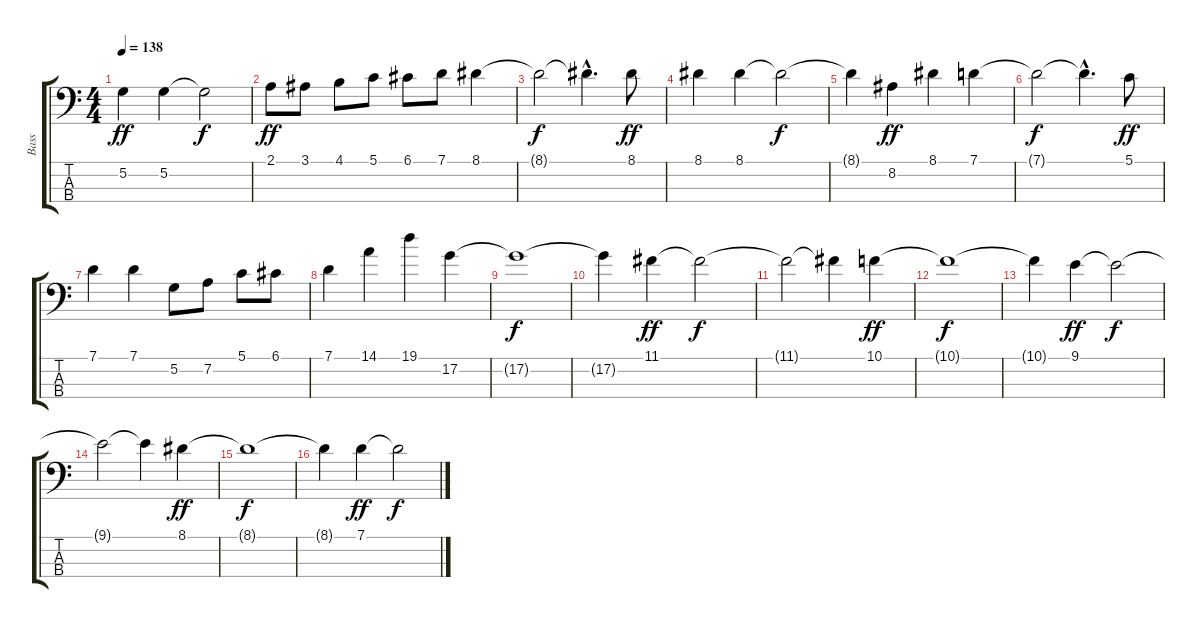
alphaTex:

\track ("Bass" "Bass") {instrument electricbasspick}
\staff {score tabs}
\tuning (G2 D2 A1 E1) {hide}
\ts (4 4)
\tempo 138
\clef f4
\ks c
5.2.4{dy ff} 5.2.4 5.2{t}.2{dy f} |
2.1.8{dy ff} 3.1.8 4.1.8 5.1.8 6.1.8 7.1.8 8.1.4 |
8.1{t}.2{dy f} 8.1{hac t}.4{d} 8.1.8{dy ff} |
8.1.4 8.1.4 8.1{t}.2{dy f} |
8.1{t}.4 8.2.4{dy ff} 8.1.4 7.1.4 |
7.1{t}.2{dy f} 7.1{hac t}.4{d} 5.1.8{dy ff} |
7.1.4 7.1.4 5.2.8 7.2.8 5.1.8 6.1.8 |
7.1.4 14.1.4 19.1.4 17.2.4 |
17.2{t}.1{dy f} |
17.2{t}.4 11.1.4{dy ff} 11.1{t}.2{dy f} |
11.1{t}.2 11.1{t}.4 10.1.4{dy ff} |
10.1{t}.1{dy f} |
10.1{t}.4 9.1.4{dy ff} 9.1{t}.2{dy f} |
9.1{t}.2 9.1{t}.4 8.1.4{dy ff} |
8.1{t}.1{dy f} |
8.1{t}.4 7.1.4{dy ff} 7.1{t}.2{dy f}
